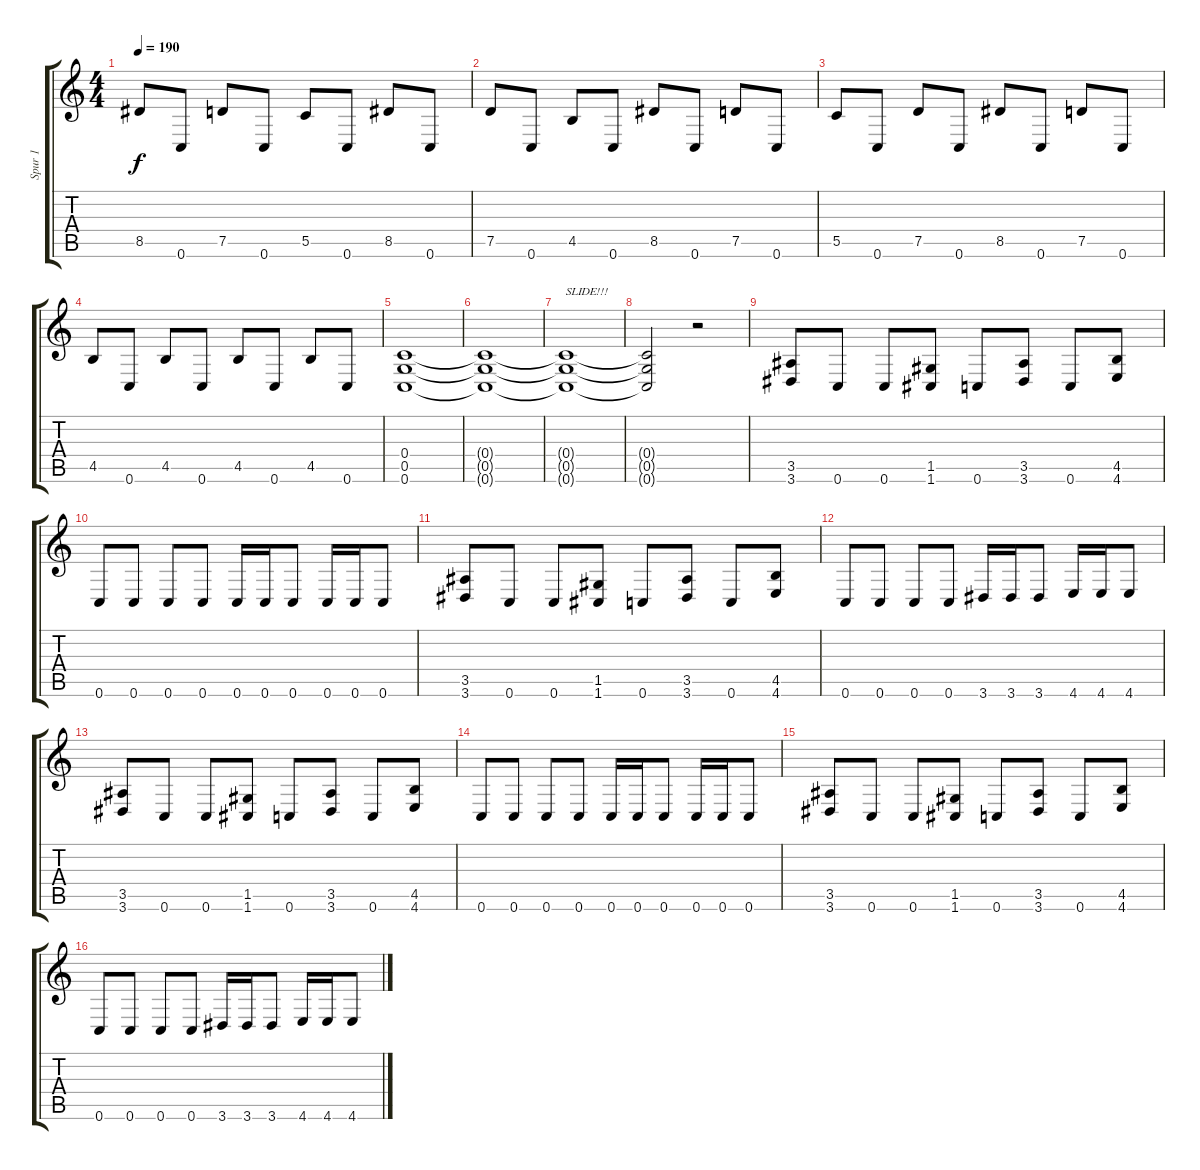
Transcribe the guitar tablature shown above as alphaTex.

\track ("Spur 1" "Spur 1") {instrument distortionguitar}
\staff {score tabs}
\tuning (D4 A3 F3 C3 G2 C2) {hide}
\ts (4 4)
\tempo 190
\clef g2
\ks c
8.5.8{dy f} 0.6.8 7.5.8 0.6.8 5.5.8 0.6.8 8.5.8 0.6.8 |
7.5.8 0.6.8 4.5.8 0.6.8 8.5.8 0.6.8 7.5.8 0.6.8 |
5.5.8 0.6.8 7.5.8 0.6.8 8.5.8 0.6.8 7.5.8 0.6.8 |
4.5.8 0.6.8 4.5.8 0.6.8 4.5.8 0.6.8 4.5.8 0.6.8 |
(0.4 0.5 0.6).1 |
(0.4{t} 0.5{t} 0.6{t}).1 |
(0.4{t} 0.5{t} 0.6{t}).1{txt "SLIDE!!!"} |
(0.4{t} 0.5{t} 0.6{t}).2 r.2 |
(3.5 3.6).8 0.6.8 0.6.8 (1.5 1.6).8 0.6.8 (3.5 3.6).8 0.6.8 (4.5 4.6).8 |
0.6.8 0.6.8 0.6.8 0.6.8 0.6.16 0.6.16 0.6.8 0.6.16 0.6.16 0.6.8 |
(3.5 3.6).8 0.6.8 0.6.8 (1.5 1.6).8 0.6.8 (3.5 3.6).8 0.6.8 (4.5 4.6).8 |
0.6.8 0.6.8 0.6.8 0.6.8 3.6.16 3.6.16 3.6.8 4.6.16 4.6.16 4.6.8 |
(3.5 3.6).8 0.6.8 0.6.8 (1.5 1.6).8 0.6.8 (3.5 3.6).8 0.6.8 (4.5 4.6).8 |
0.6.8 0.6.8 0.6.8 0.6.8 0.6.16 0.6.16 0.6.8 0.6.16 0.6.16 0.6.8 |
(3.5 3.6).8 0.6.8 0.6.8 (1.5 1.6).8 0.6.8 (3.5 3.6).8 0.6.8 (4.5 4.6).8 |
0.6.8 0.6.8 0.6.8 0.6.8 3.6.16 3.6.16 3.6.8 4.6.16 4.6.16 4.6.8
